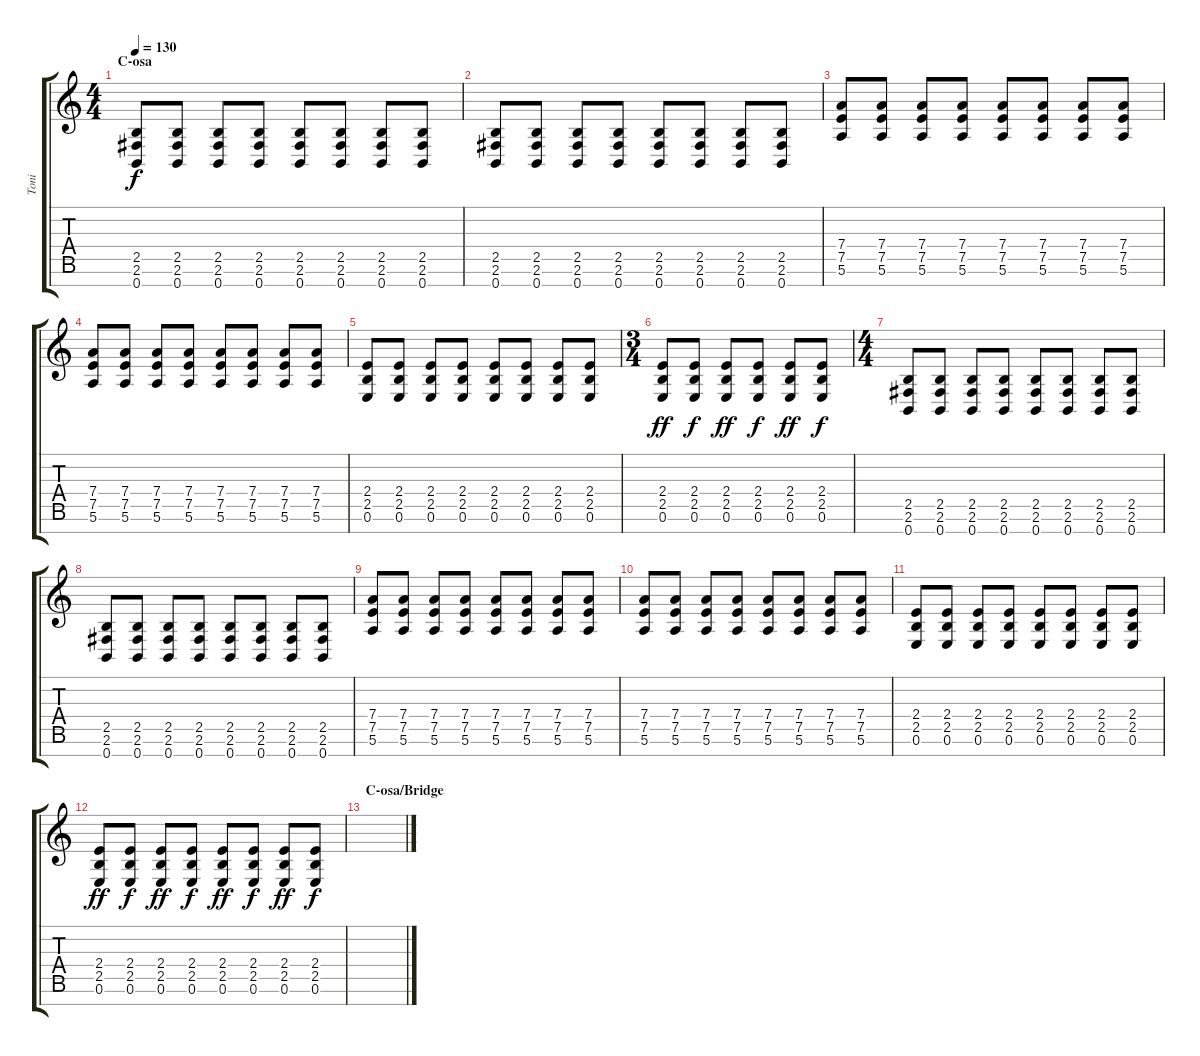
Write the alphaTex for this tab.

\track ("Toni" "Toni") {instrument distortionguitar}
\staff {score tabs}
\tuning (E4 B3 G3 D3 A2 E2 B1) {hide}
\ts (4 4)
\section ("" "C-osa")
\tempo 130
\clef g2
\ks c
(2.5 2.6 0.7).8{dy f} (2.5 2.6 0.7).8 (2.5 2.6 0.7).8 (2.5 2.6 0.7).8 (2.5 2.6 0.7).8 (2.5 2.6 0.7).8 (2.5 2.6 0.7).8 (2.5 2.6 0.7).8 |
(2.5 2.6 0.7).8 (2.5 2.6 0.7).8 (2.5 2.6 0.7).8 (2.5 2.6 0.7).8 (2.5 2.6 0.7).8 (2.5 2.6 0.7).8 (2.5 2.6 0.7).8 (2.5 2.6 0.7).8 |
(7.4 7.5 5.6).8 (7.4 7.5 5.6).8 (7.4 7.5 5.6).8 (7.4 7.5 5.6).8 (7.4 7.5 5.6).8 (7.4 7.5 5.6).8 (7.4 7.5 5.6).8 (7.4 7.5 5.6).8 |
(7.4 7.5 5.6).8 (7.4 7.5 5.6).8 (7.4 7.5 5.6).8 (7.4 7.5 5.6).8 (7.4 7.5 5.6).8 (7.4 7.5 5.6).8 (7.4 7.5 5.6).8 (7.4 7.5 5.6).8 |
(2.4 2.5 0.6).8 (2.4 2.5 0.6).8 (2.4 2.5 0.6).8 (2.4 2.5 0.6).8 (2.4 2.5 0.6).8 (2.4 2.5 0.6).8 (2.4 2.5 0.6).8 (2.4 2.5 0.6).8 |
\ts (3 4)
(2.4 2.5 0.6).8{dy ff} (2.4 2.5 0.6).8{dy f} (2.4 2.5 0.6).8{dy ff} (2.4 2.5 0.6).8{dy f} (2.4 2.5 0.6).8{dy ff} (2.4 2.5 0.6).8{dy f} |
\ts (4 4)
(2.5 2.6 0.7).8 (2.5 2.6 0.7).8 (2.5 2.6 0.7).8 (2.5 2.6 0.7).8 (2.5 2.6 0.7).8 (2.5 2.6 0.7).8 (2.5 2.6 0.7).8 (2.5 2.6 0.7).8 |
(2.5 2.6 0.7).8 (2.5 2.6 0.7).8 (2.5 2.6 0.7).8 (2.5 2.6 0.7).8 (2.5 2.6 0.7).8 (2.5 2.6 0.7).8 (2.5 2.6 0.7).8 (2.5 2.6 0.7).8 |
(7.4 7.5 5.6).8 (7.4 7.5 5.6).8 (7.4 7.5 5.6).8 (7.4 7.5 5.6).8 (7.4 7.5 5.6).8 (7.4 7.5 5.6).8 (7.4 7.5 5.6).8 (7.4 7.5 5.6).8 |
(7.4 7.5 5.6).8 (7.4 7.5 5.6).8 (7.4 7.5 5.6).8 (7.4 7.5 5.6).8 (7.4 7.5 5.6).8 (7.4 7.5 5.6).8 (7.4 7.5 5.6).8 (7.4 7.5 5.6).8 |
(2.4 2.5 0.6).8 (2.4 2.5 0.6).8 (2.4 2.5 0.6).8 (2.4 2.5 0.6).8 (2.4 2.5 0.6).8 (2.4 2.5 0.6).8 (2.4 2.5 0.6).8 (2.4 2.5 0.6).8 |
(2.4 2.5 0.6).8{dy ff} (2.4 2.5 0.6).8{dy f} (2.4 2.5 0.6).8{dy ff} (2.4 2.5 0.6).8{dy f} (2.4 2.5 0.6).8{dy ff} (2.4 2.5 0.6).8{dy f} (2.4 2.5 0.6).8{dy ff} (2.4 2.5 0.6).8{dy f} |
\section ("" "C-osa/Bridge")
